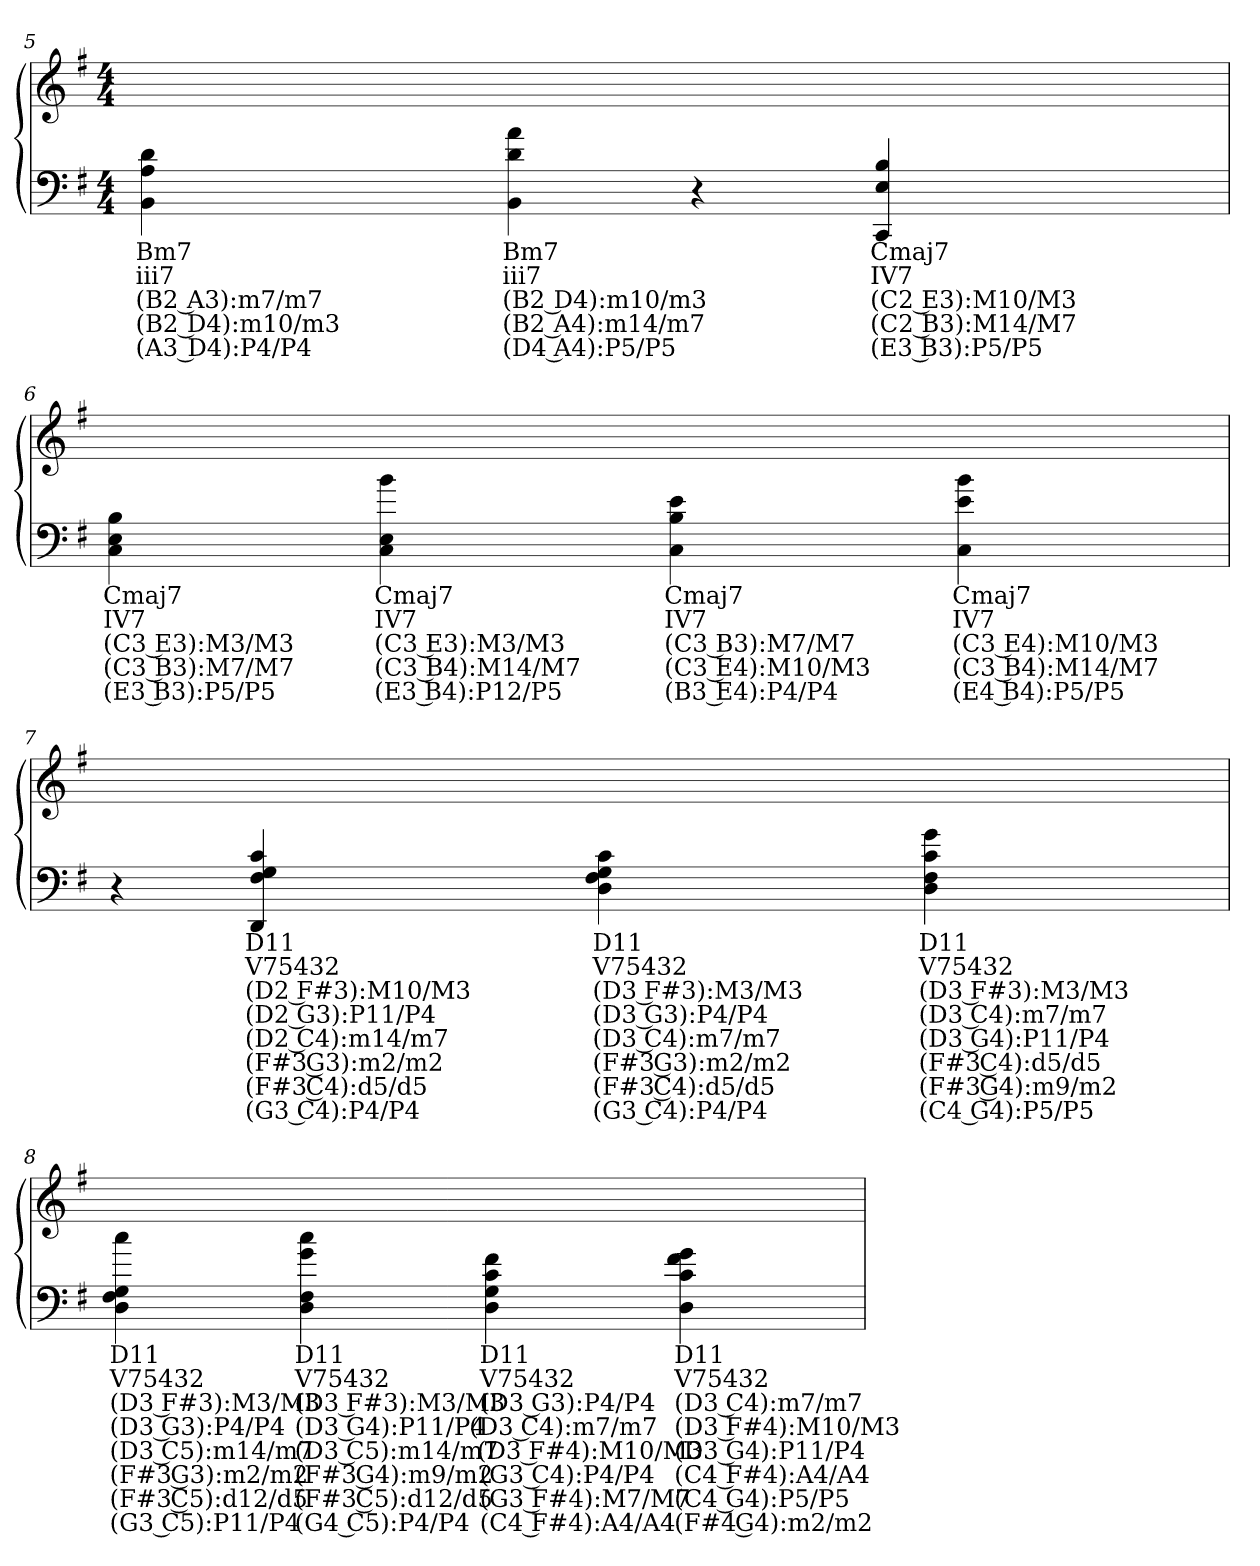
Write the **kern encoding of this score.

**kern	**text	**text	**text	**text	**text	**text	**text	**text	**kern
*part2	*part2	*part2	*part2	*part2	*part2	*part2	*part2	*part2	*part1
*staff2	*staff2	*staff2	*staff2	*staff2	*staff2	*staff2	*staff2	*staff2	*staff1
*clefF4	*	*	*	*	*	*	*	*	*clefG2
*k[f#]	*	*	*	*	*	*	*	*	*k[f#]
*G:	*	*	*	*	*	*	*	*	*G:
*M4/4	*	*	*	*	*	*	*	*	*M4/4
=5	=5	=5	=5	=5	=5	=5	=5	=5	=5
4BB 4A 4d	Bm7	iii7	(B2 A3):m7/m7	(B2 D4):m10/m3	(A3 D4):P4/P4	.	.	.	1ryy
4BB 4d 4a	Bm7	iii7	(B2 D4):m10/m3	(B2 A4):m14/m7	(D4 A4):P5/P5	.	.	.	.
4r	.	.	.	.	.	.	.	.	.
4CC 4E 4B	Cmaj7	IV7	(C2 E3):M10/M3	(C2 B3):M14/M7	(E3 B3):P5/P5	.	.	.	.
=6	=6	=6	=6	=6	=6	=6	=6	=6	=6
4C 4E 4B	Cmaj7	IV7	(C3 E3):M3/M3	(C3 B3):M7/M7	(E3 B3):P5/P5	.	.	.	1ryy
4C 4E 4b	Cmaj7	IV7	(C3 E3):M3/M3	(C3 B4):M14/M7	(E3 B4):P12/P5	.	.	.	.
4C 4B 4e	Cmaj7	IV7	(C3 B3):M7/M7	(C3 E4):M10/M3	(B3 E4):P4/P4	.	.	.	.
4C 4e 4b	Cmaj7	IV7	(C3 E4):M10/M3	(C3 B4):M14/M7	(E4 B4):P5/P5	.	.	.	.
=7	=7	=7	=7	=7	=7	=7	=7	=7	=7
4r	.	.	.	.	.	.	.	.	1ryy
4DD 4F# 4G 4c	D11	V75432	(D2 F#3):M10/M3	(D2 G3):P11/P4	(D2 C4):m14/m7	(F#3 G3):m2/m2	(F#3 C4):d5/d5	(G3 C4):P4/P4	.
4D 4F# 4G 4c	D11	V75432	(D3 F#3):M3/M3	(D3 G3):P4/P4	(D3 C4):m7/m7	(F#3 G3):m2/m2	(F#3 C4):d5/d5	(G3 C4):P4/P4	.
4D 4F# 4c 4g	D11	V75432	(D3 F#3):M3/M3	(D3 C4):m7/m7	(D3 G4):P11/P4	(F#3 C4):d5/d5	(F#3 G4):m9/m2	(C4 G4):P5/P5	.
=8	=8	=8	=8	=8	=8	=8	=8	=8	=8
4D 4F# 4G 4cc	D11	V75432	(D3 F#3):M3/M3	(D3 G3):P4/P4	(D3 C5):m14/m7	(F#3 G3):m2/m2	(F#3 C5):d12/d5	(G3 C5):P11/P4	1ryy
4D 4F# 4g 4cc	D11	V75432	(D3 F#3):M3/M3	(D3 G4):P11/P4	(D3 C5):m14/m7	(F#3 G4):m9/m2	(F#3 C5):d12/d5	(G4 C5):P4/P4	.
4D 4G 4c 4f#	D11	V75432	(D3 G3):P4/P4	(D3 C4):m7/m7	(D3 F#4):M10/M3	(G3 C4):P4/P4	(G3 F#4):M7/M7	(C4 F#4):A4/A4	.
4D 4c 4f# 4g	D11	V75432	(D3 C4):m7/m7	(D3 F#4):M10/M3	(D3 G4):P11/P4	(C4 F#4):A4/A4	(C4 G4):P5/P5	(F#4 G4):m2/m2	.
=	=	=	=	=	=	=	=	=	=
*-	*-	*-	*-	*-	*-	*-	*-	*-	*-
